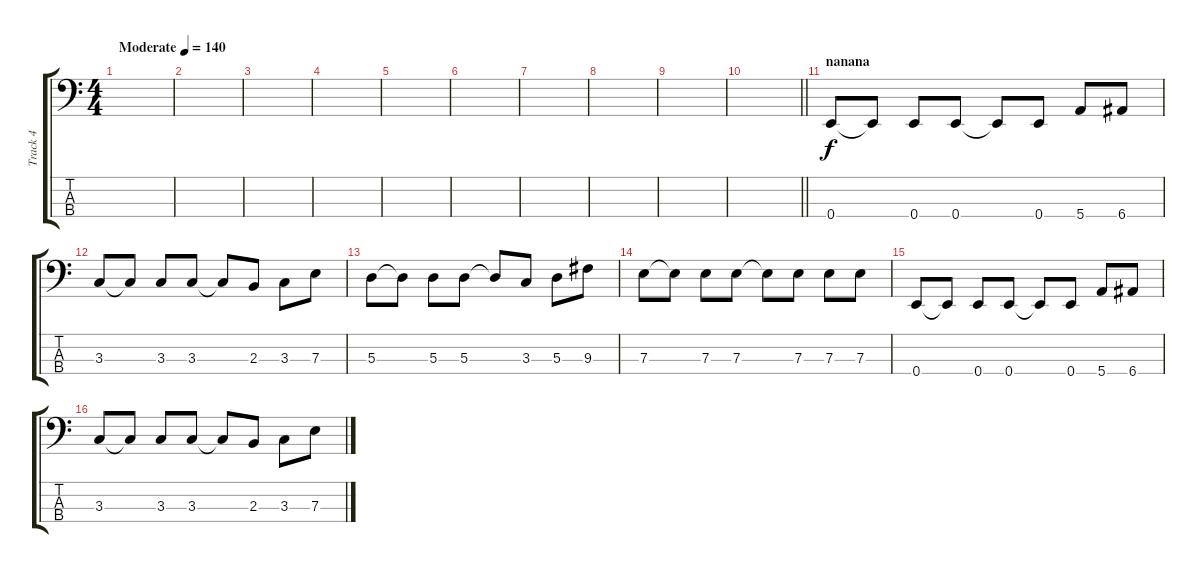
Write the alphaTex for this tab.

\track ("Track 4" "Track 4") {instrument electricbasspick}
\staff {score tabs}
\tuning (G2 D2 A1 E1) {hide}
\ts (4 4)
\tempo (140 "Moderate")
\clef f4
\ks c
|
|
|
|
|
|
|
|
|
\barLineRight lightlight
|
\section ("" "nanana")
0.4.8 0.4{t}.8 0.4.8 0.4.8 0.4{t}.8 0.4.8 5.4.8 6.4.8 |
3.3.8 3.3{t}.8 3.3.8 3.3.8 3.3{t}.8 2.3.8 3.3.8 7.3.8 |
5.3.8 5.3{t}.8 5.3.8 5.3.8 5.3{t}.8 3.3.8 5.3.8 9.3.8 |
7.3.8 7.3{t}.8 7.3.8 7.3.8 7.3{t}.8 7.3.8 7.3.8 7.3.8 |
0.4.8 0.4{t}.8 0.4.8 0.4.8 0.4{t}.8 0.4.8 5.4.8 6.4.8 |
3.3.8 3.3{t}.8 3.3.8 3.3.8 3.3{t}.8 2.3.8 3.3.8 7.3.8
